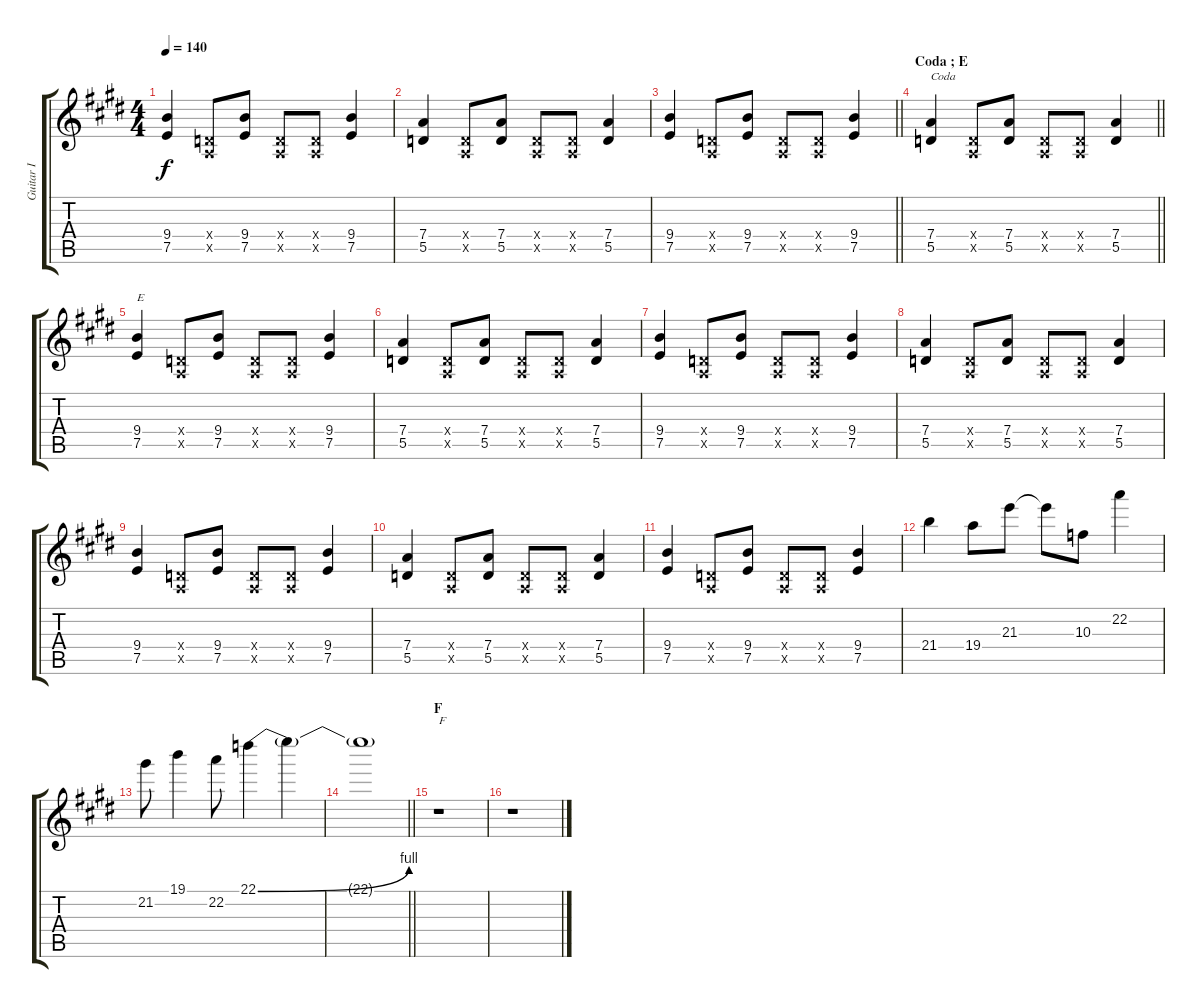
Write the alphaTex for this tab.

\track ("Guitar I" "Guitar I") {instrument overdrivenguitar}
\staff {score tabs}
\tuning (E4 B3 G3 D3 A2 E2) {hide}
\ts (4 4)
\tempo 140
\clef g2
\ks e
(9.4 7.5).4{dy f} (0.4{x} 0.5{x}).8 (9.4 7.5).8 (0.4{x} 0.5{x}).8 (0.4{x} 0.5{x}).8 (9.4 7.5).4 |
(7.4 5.5).4 (0.4{x} 0.5{x}).8 (7.4 5.5).8 (0.4{x} 0.5{x}).8 (0.4{x} 0.5{x}).8 (7.4 5.5).4 |
\barLineRight lightlight
(9.4 7.5).4 (0.4{x} 0.5{x}).8 (9.4 7.5).8 (0.4{x} 0.5{x}).8 (0.4{x} 0.5{x}).8 (9.4 7.5).4 |
\section ("" "Coda ; E")
\barLineRight lightlight
(7.4 5.5).4{txt "Coda"} (0.4{x} 0.5{x}).8 (7.4 5.5).8 (0.4{x} 0.5{x}).8 (0.4{x} 0.5{x}).8 (7.4 5.5).4 |
(9.4 7.5).4{txt "E"} (0.4{x} 0.5{x}).8 (9.4 7.5).8 (0.4{x} 0.5{x}).8 (0.4{x} 0.5{x}).8 (9.4 7.5).4 |
(7.4 5.5).4 (0.4{x} 0.5{x}).8 (7.4 5.5).8 (0.4{x} 0.5{x}).8 (0.4{x} 0.5{x}).8 (7.4 5.5).4 |
(9.4 7.5).4 (0.4{x} 0.5{x}).8 (9.4 7.5).8 (0.4{x} 0.5{x}).8 (0.4{x} 0.5{x}).8 (9.4 7.5).4 |
(7.4 5.5).4 (0.4{x} 0.5{x}).8 (7.4 5.5).8 (0.4{x} 0.5{x}).8 (0.4{x} 0.5{x}).8 (7.4 5.5).4 |
(9.4 7.5).4 (0.4{x} 0.5{x}).8 (9.4 7.5).8 (0.4{x} 0.5{x}).8 (0.4{x} 0.5{x}).8 (9.4 7.5).4 |
(7.4 5.5).4 (0.4{x} 0.5{x}).8 (7.4 5.5).8 (0.4{x} 0.5{x}).8 (0.4{x} 0.5{x}).8 (7.4 5.5).4 |
(9.4 7.5).4 (0.4{x} 0.5{x}).8 (9.4 7.5).8 (0.4{x} 0.5{x}).8 (0.4{x} 0.5{x}).8 (9.4 7.5).4 |
21.4.4 19.4.8 21.3.8 21.3{t}.8 10.3.8 22.2.4 |
21.2.8 19.1.4 22.2.8 22.1{be (bend 0 0 60 4)}.4 22.1{t}.4 |
\barLineRight lightlight
22.1{t}.1 |
\section ("" "F")
r.1{txt "F"} |
r.1
